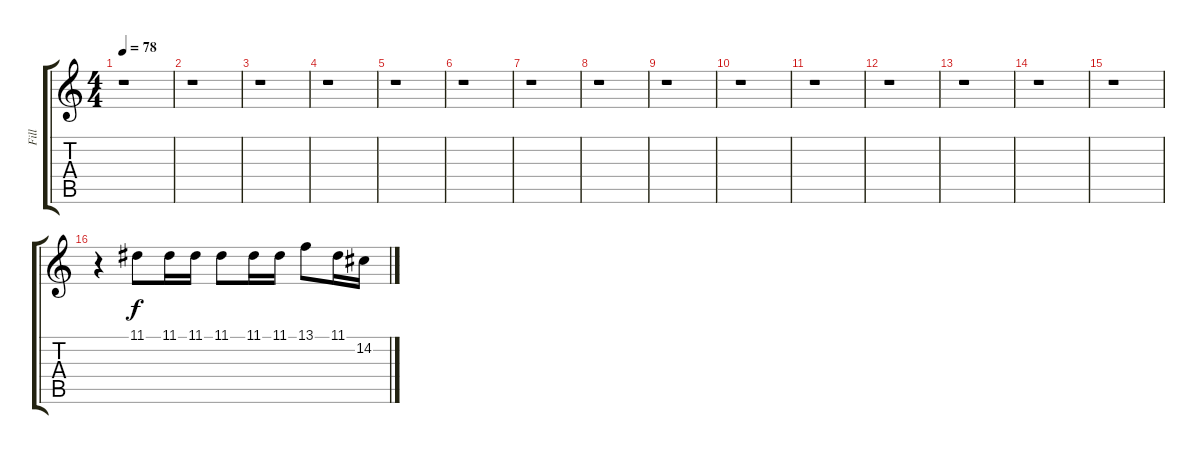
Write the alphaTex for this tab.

\track ("Fill" "Fill") {instrument pad6metallic}
\staff {score tabs}
\tuning (E4 B3 G3 D3 A2 E2) {hide}
\ts (4 4)
\tempo 78
\clef g2
\ks c
r.1{dy f} |
r.1 |
r.1 |
r.1 |
r.1 |
r.1 |
r.1 |
r.1 |
r.1 |
r.1 |
r.1 |
r.1 |
r.1 |
r.1 |
r.1 |
r.4 11.1.8 11.1.16 11.1.16 11.1.8 11.1.16 11.1.16 13.1.8 11.1.16 14.2.16
